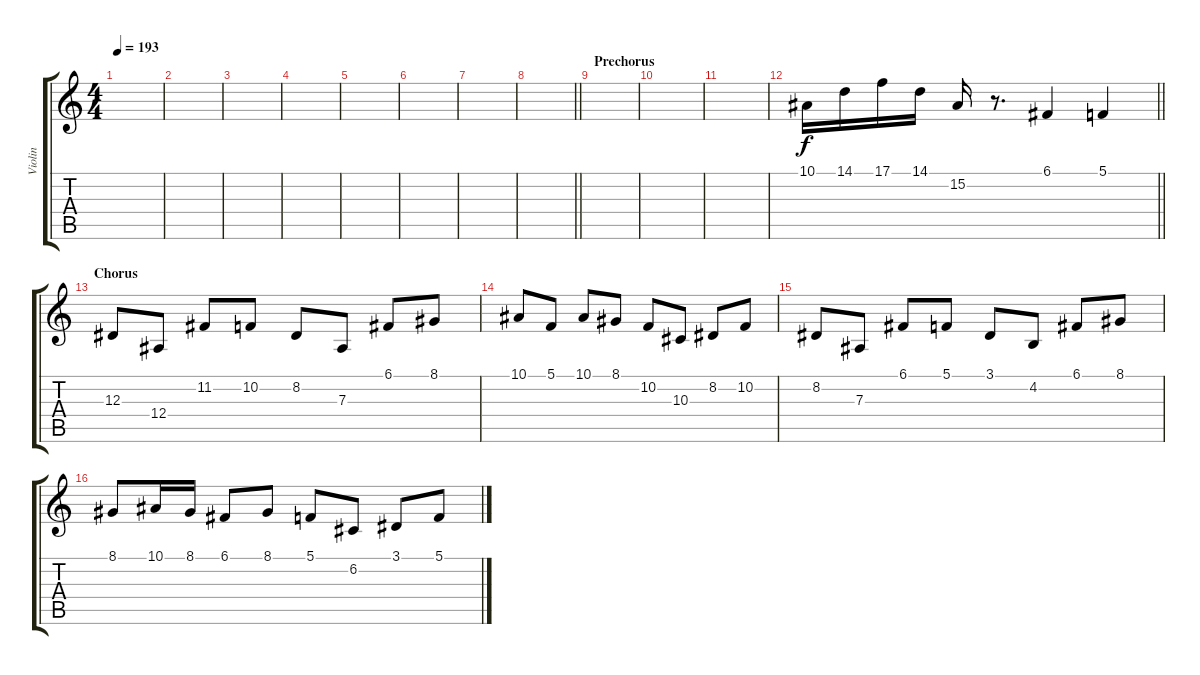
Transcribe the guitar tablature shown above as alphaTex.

\track ("Violin" "Violin") {instrument violin}
\staff {score tabs}
\tuning (C4 G3 Eb3 Bb2 F2 C2) {hide}
\ts (4 4)
\tempo 193
\clef g2
\ks c
|
|
|
|
|
|
|
\barLineRight lightlight
|
\section ("" "Prechorus")
|
|
|
\barLineRight lightlight
10.1.16 14.1.16 17.1.16 14.1.16 15.2.16 r.8{d} 6.1.4 5.1.4 |
\section ("" "Chorus")
12.3.8 12.4.8 11.2.8 10.2.8 8.2.8 7.3.8 6.1.8 8.1.8 |
10.1.8 5.1.8 10.1.8 8.1.8 10.2.8 10.3.8 8.2.8 10.2.8 |
8.2.8 7.3.8 6.1.8 5.1.8 3.1.8 4.2.8 6.1.8 8.1.8 |
8.1.8 10.1.16 8.1.16 6.1.8 8.1.8 5.1.8 6.2.8 3.1.8 5.1.8
